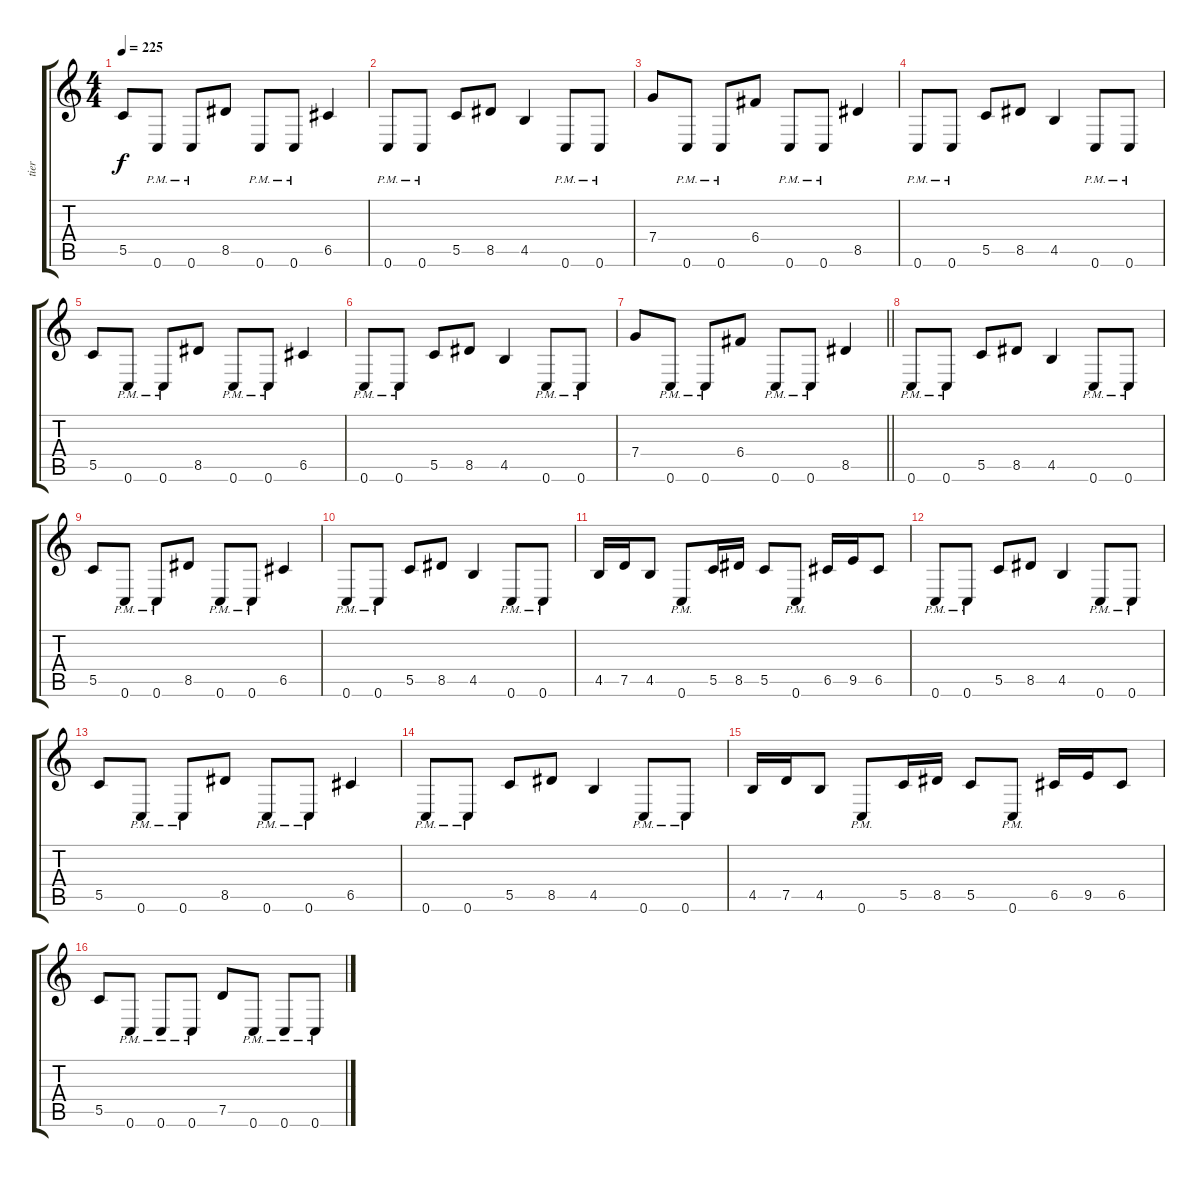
\track ("tier" "tier") {instrument distortionguitar}
\staff {score tabs}
\tuning (D4 A3 F3 C3 G2 C2) {hide}
\ts (4 4)
\tempo 225
\clef g2
\ks c
5.5.8{dy f} 0.6{pm}.8 0.6{pm}.8 8.5.8 0.6{pm}.8 0.6{pm}.8 6.5.4 |
0.6{pm}.8 0.6{pm}.8 5.5.8 8.5.8 4.5.4 0.6{pm}.8 0.6{pm}.8 |
7.4.8 0.6{pm}.8 0.6{pm}.8 6.4.8 0.6{pm}.8 0.6{pm}.8 8.5.4 |
0.6{pm}.8 0.6{pm}.8 5.5.8 8.5.8 4.5.4 0.6{pm}.8 0.6{pm}.8 |
5.5.8 0.6{pm}.8 0.6{pm}.8 8.5.8 0.6{pm}.8 0.6{pm}.8 6.5.4 |
0.6{pm}.8 0.6{pm}.8 5.5.8 8.5.8 4.5.4 0.6{pm}.8 0.6{pm}.8 |
\barLineRight lightlight
7.4.8 0.6{pm}.8 0.6{pm}.8 6.4.8 0.6{pm}.8 0.6{pm}.8 8.5.4 |
0.6{pm}.8 0.6{pm}.8 5.5.8 8.5.8 4.5.4 0.6{pm}.8 0.6{pm}.8 |
5.5.8 0.6{pm}.8 0.6{pm}.8 8.5.8 0.6{pm}.8 0.6{pm}.8 6.5.4 |
0.6{pm}.8 0.6{pm}.8 5.5.8 8.5.8 4.5.4 0.6{pm}.8 0.6{pm}.8 |
4.5.16 7.5.16 4.5.8 0.6{pm}.8 5.5.16 8.5.16 5.5.8 0.6{pm}.8 6.5.16 9.5.16 6.5.8 |
0.6{pm}.8 0.6{pm}.8 5.5.8 8.5.8 4.5.4 0.6{pm}.8 0.6{pm}.8 |
5.5.8 0.6{pm}.8 0.6{pm}.8 8.5.8 0.6{pm}.8 0.6{pm}.8 6.5.4 |
0.6{pm}.8 0.6{pm}.8 5.5.8 8.5.8 4.5.4 0.6{pm}.8 0.6{pm}.8 |
4.5.16 7.5.16 4.5.8 0.6{pm}.8 5.5.16 8.5.16 5.5.8 0.6{pm}.8 6.5.16 9.5.16 6.5.8 |
5.5.8 0.6{pm}.8 0.6{pm}.8 0.6{pm}.8 7.5.8 0.6{pm}.8 0.6{pm}.8 0.6{pm}.8
